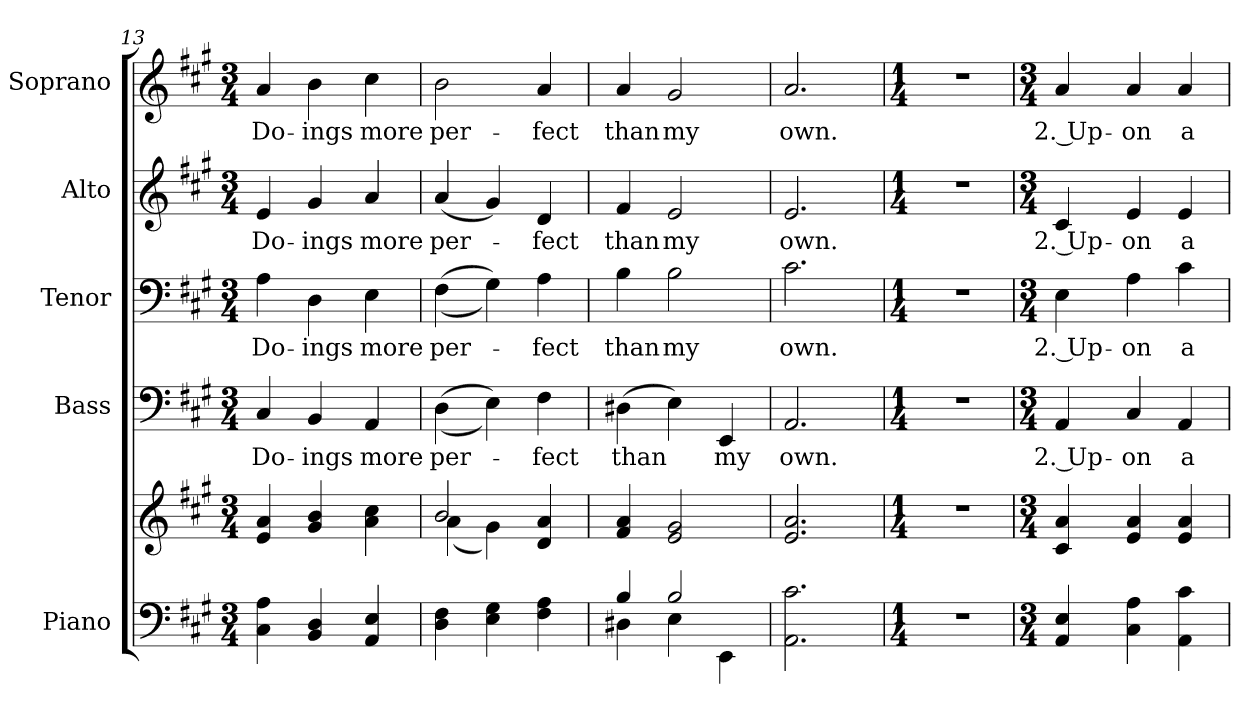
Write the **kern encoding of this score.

**kern	**kern	**kern	**text	**kern	**text	**kern	**text	**kern	**text
*part5	*part5	*part4	*part4	*part3	*part3	*part2	*part2	*part1	*part1
*staff6	*staff5	*staff4	*staff4	*staff3	*staff3	*staff2	*staff2	*staff1	*staff1
*I"Piano	*	*I"Bass	*	*I"Tenor	*	*I"Alto	*	*I"Soprano	*
*I'Pno.	*	*I'B.	*	*I'T.	*	*I'A.	*	*I'S.	*
!!LO:PB:g=z
*clefF4	*clefG2	*clefF4	*	*clefF4	*	*clefG2	*	*clefG2	*
*k[f#c#g#]	*k[f#c#g#]	*k[f#c#g#]	*	*k[f#c#g#]	*	*k[f#c#g#]	*	*k[f#c#g#]	*
*A:	*A:	*A:	*	*A:	*	*A:	*	*A:	*
*M3/4	*M3/4	*M3/4	*	*M3/4	*	*M3/4	*	*M3/4	*
=13	=13	=13	=13	=13	=13	=13	=13	=13	=13
!	!	!	!LO:LY:b:color=#000000	!	!	!	!	!	!
!	!	!	!	!	!LO:LY:b:color=#000000	!	!	!	!
!	!	!	!	!	!	!	!LO:LY:b:color=#000000	!	!
!	!	!	!	!	!	!	!	!	!LO:LY:b:color=#000000
4C#i\ 4Ai	4ei/ 4ai	4C#i/	Do-	4Ai\	Do-	4ei/	Do-	4ai/	Do-
!	!	!	!LO:LY:b:color=#000000	!	!	!	!	!	!
!	!	!	!	!	!LO:LY:b:color=#000000	!	!	!	!
!	!	!	!	!	!	!	!LO:LY:b:color=#000000	!	!
!	!	!	!	!	!	!	!	!	!LO:LY:b:color=#000000
4BBi/ 4Di	4g#i/ 4bi	4BBi/	-ings	4Di\	-ings	4g#i/	-ings	4bi\	-ings
!	!	!	!LO:LY:b:color=#000000	!	!	!	!	!	!
!	!	!	!	!	!LO:LY:b:color=#000000	!	!	!	!
!	!	!	!	!	!	!	!LO:LY:b:color=#000000	!	!
!	!	!	!	!	!	!	!	!	!LO:LY:b:color=#000000
4AAi/ 4Ei	4ai\ 4cc#i	4AAi/	more	4Ei\	more	4ai/	more	4cc#i\	more
=14	=14	=14	=14	=14	=14	=14	=14	=14	=14
*	*^	*	*	*	*	*	*	*	*
!	!	!	!	!LO:LY:b:color=#000000	!	!	!	!	!	!
!	!	!	!	!	!	!LO:LY:b:color=#000000	!	!	!	!
!	!	!	!	!	!	!	!	!LO:LY:b:color=#000000	!	!
!	!	!	!	!	!	!	!	!	!	!LO:LY:b:color=#000000
4Di\ 4F#i	2bi/	(4ai\	((4Di\	per-	((4F#i\	per-	(4ai/	per-	2bi\	per-
4Ei\ 4G#i	.	4g#i\)	4Ei\))	.	4G#i\))	.	4g#i/)	.	.	.
!	!	!	!	!LO:LY:b:color=#000000	!	!	!	!	!	!
!	!	!	!	!	!	!LO:LY:b:color=#000000	!	!	!	!
!	!	!	!	!	!	!	!	!LO:LY:b:color=#000000	!	!
!	!	!	!	!	!	!	!	!	!	!LO:LY:b:color=#000000
4F#i\ 4Ai	4di/ 4ai	4ryy	4F#i\	-fect	4Ai\	-fect	4di/	-fect	4ai/	-fect
*	*v	*v	*	*	*	*	*	*	*	*
=15	=15	=15	=15	=15	=15	=15	=15	=15	=15
*^	*	*	*	*	*	*	*	*	*
*	*	*^	*	*	*	*	*	*	*	*
!	!	!	!	!	!LO:LY:b:color=#000000	!	!	!	!	!	!
*	*	*v	*v	*	*	*	*	*	*	*	*
*	*	*^	*	*	*	*	*	*	*	*
!	!	!	!	!	!	!	!LO:LY:b:color=#000000	!	!	!	!
*	*	*v	*v	*	*	*	*	*	*	*	*
*	*	*^	*	*	*	*	*	*	*	*
!	!	!	!	!	!	!	!	!	!LO:LY:b:color=#000000	!	!
*	*	*v	*v	*	*	*	*	*	*	*	*
*	*	*^	*	*	*	*	*	*	*	*
!	!	!	!	!	!	!	!	!	!	!	!LO:LY:b:color=#000000
*	*	*v	*v	*	*	*	*	*	*	*	*
4Bi/	4D#Xi\	4f#i/ 4ai	(4D#Xi\	than	4Bi\	than	4f#i/	than	4ai/	than
!	!	!	!	!	!	!LO:LY:b:color=#000000	!	!	!	!
!	!	!	!	!	!	!	!	!LO:LY:b:color=#000000	!	!
!	!	!	!	!	!	!	!	!	!	!LO:LY:b:color=#000000
2Bi/	4Ei\	2ei/ 2g#i	4Ei\)	.	2Bi\	my	2ei/	my	2g#i/	my
!	!	!	!	!LO:LY:b:color=#000000	!	!	!	!	!	!
.	4EEi\	.	4EEi/	my	.	.	.	.	.	.
*v	*v	*	*	*	*	*	*	*	*	*
!!LO:PB:g=z
=16	=16	=16	=16	=16	=16	=16	=16	=16	=16
*^	*	*	*	*	*	*	*	*	*
!	!	!	!	!LO:LY:b:color=#000000	!	!	!	!	!	!
*v	*v	*	*	*	*	*	*	*	*	*
*^	*	*	*	*	*	*	*	*	*
!	!	!	!	!	!	!LO:LY:b:color=#000000	!	!	!	!
*v	*v	*	*	*	*	*	*	*	*	*
*^	*	*	*	*	*	*	*	*	*
!	!	!	!	!	!	!	!	!LO:LY:b:color=#000000	!	!
*v	*v	*	*	*	*	*	*	*	*	*
*^	*	*	*	*	*	*	*	*	*
!	!	!	!	!	!	!	!	!	!	!LO:LY:b:color=#000000
*v	*v	*	*	*	*	*	*	*	*	*
2.AAi\ 2.c#i	2.ei/ 2.ai	2.AAi/	own.	2.c#i\	own.	2.ei/	own.	2.ai/	own.
!!LO:PB:g=z
=17	=17	=17	=17	=17	=17	=17	=17	=17	=17
*M1/4	*M1/4	*M1/4	*	*M1/4	*	*M1/4	*	*M1/4	*
!LO:N:vis=1	!LO:N:vis=1	!LO:N:vis=1	!	!LO:N:vis=1	!	!LO:N:vis=1	!	!LO:N:vis=1	!
4r	4r	4r	.	4r	.	4r	.	4r	.
=18	=18	=18	=18	=18	=18	=18	=18	=18	=18
*M3/4	*M3/4	*M3/4	*	*M3/4	*	*M3/4	*	*M3/4	*
!	!	!	!LO:LY:b:color=#000000	!	!	!	!	!	!
!	!	!	!	!	!LO:LY:b:color=#000000	!	!	!	!
!	!	!	!	!	!	!	!LO:LY:b:color=#000000	!	!
!	!	!	!	!	!	!	!	!	!LO:LY:b:color=#000000
4AAi/ 4Ei	4c#i/ 4ai	4AAi/	2. Up-	4Ei\	2. Up-	4c#i/	2. Up-	4ai/	2. Up-
!	!	!	!LO:LY:b:color=#000000	!	!	!	!	!	!
!	!	!	!	!	!LO:LY:b:color=#000000	!	!	!	!
!	!	!	!	!	!	!	!LO:LY:b:color=#000000	!	!
!	!	!	!	!	!	!	!	!	!LO:LY:b:color=#000000
4C#i\ 4Ai	4ei/ 4ai	4C#i/	-on	4Ai\	-on	4ei/	-on	4ai/	-on
!	!	!	!LO:LY:b:color=#000000	!	!	!	!	!	!
!	!	!	!	!	!LO:LY:b:color=#000000	!	!	!	!
!	!	!	!	!	!	!	!LO:LY:b:color=#000000	!	!
!	!	!	!	!	!	!	!	!	!LO:LY:b:color=#000000
4AAi\ 4c#i	4ei/ 4ai	4AAi/	a	4c#i\	a	4ei/	a	4ai/	a
=	=	=	=	=	=	=	=	=	=
*-	*-	*-	*-	*-	*-	*-	*-	*-	*-
